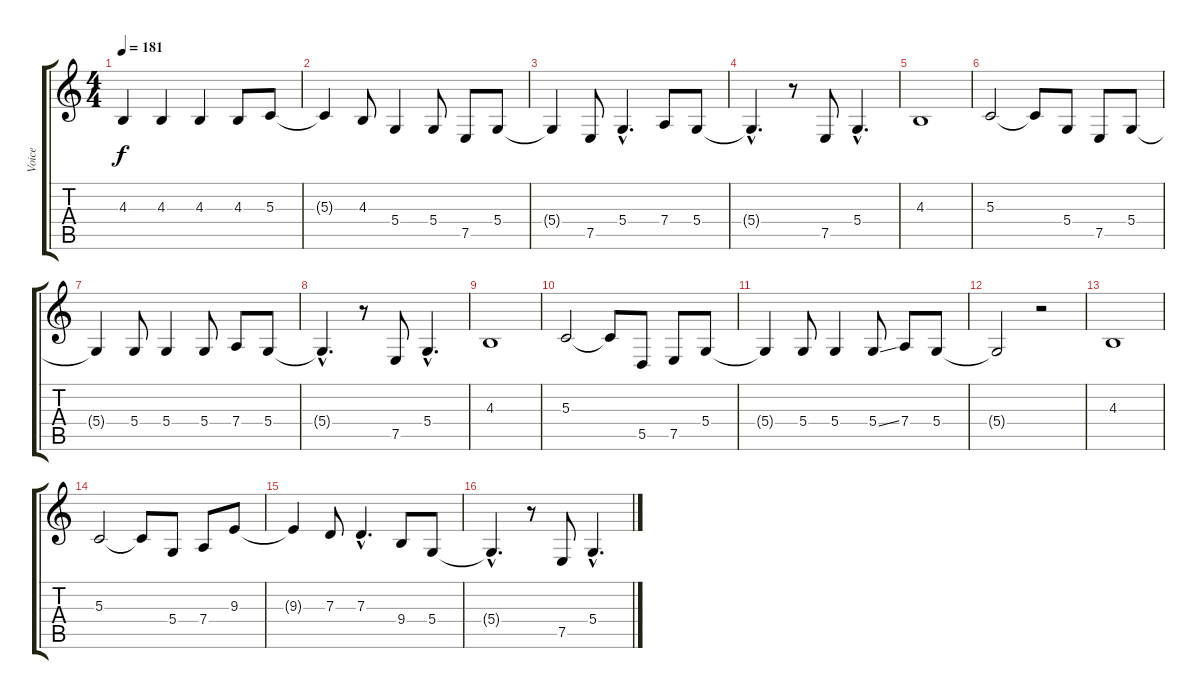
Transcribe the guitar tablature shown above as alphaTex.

\track ("Voice" "Voice") {instrument clarinet}
\staff {score tabs}
\tuning (E4 B3 G3 D3 A2 E2) {hide}
\ts (4 4)
\tempo 181
\clef g2
\ks c
4.3.4{dy f} 4.3.4 4.3.4 4.3.8 5.3.8 |
5.3{t}.4 4.3.8 5.4.4 5.4.8 7.5.8 5.4.8 |
5.4{t}.4 7.5.8 5.4{hac}.4{d} 7.4.8 5.4.8 |
5.4{hac t}.4{d} r.8 7.5.8 5.4{hac}.4{d} |
4.3.1 |
5.3.2 5.3{t}.8 5.4.8 7.5.8 5.4.8 |
5.4{t}.4 5.4.8 5.4.4 5.4.8 7.4.8 5.4.8 |
5.4{hac t}.4{d} r.8 7.5.8 5.4{hac}.4{d} |
4.3.1 |
5.3.2 5.3{t}.8 5.5.8 7.5.8 5.4.8 |
5.4{t}.4 5.4.8 5.4.4 5.4{ss}.8 7.4.8 5.4.8 |
5.4{t}.2 r.2 |
4.3.1 |
5.3.2 5.3{t}.8 5.4.8 7.4.8 9.3.8 |
9.3{t}.4 7.3.8 7.3{hac}.4{d} 9.4.8 5.4.8 |
5.4{hac t}.4{d} r.8 7.5.8 5.4{hac}.4{d}
